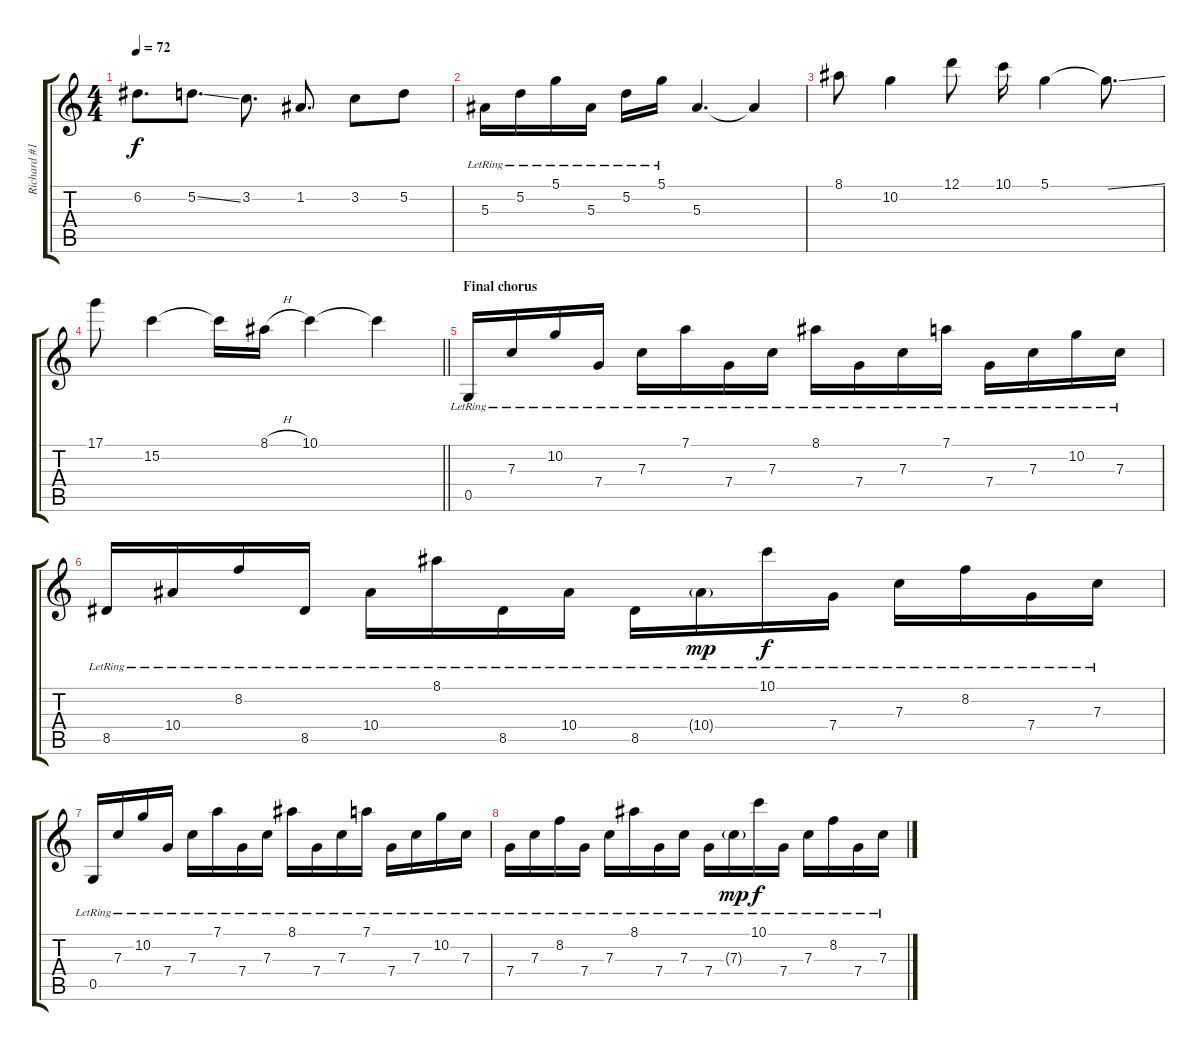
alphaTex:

\track ("Richard #1" "Richard #1") {instrument electricguitarjazz}
\staff {score tabs}
\tuning (D4 A3 F3 C3 G2 C2) {hide}
\ts (4 4)
\tempo 72
\clef g2
\ks c
6.2.8{d dy f} 5.2{ss}.8{d} 3.2.8{d} 1.2.8{d} 3.2.8 5.2.8 |
5.3{lr}.16 5.2{lr}.16 5.1{lr}.16 5.3{lr}.16 5.2{lr}.16 5.1{lr}.16 5.3.4{d} 5.3{t}.4 |
8.1.8 10.2.4 12.1.8 10.1.16 5.1.4 5.1{ss t}.8{d} |
\barLineRight lightlight
17.1.8 15.2.4 15.2{t}.16 8.1{h}.16 10.1.4 10.1{t}.4 |
\section ("" "Final chorus")
0.5{lr}.16 7.3{lr}.16 10.2{lr}.16 7.4{lr}.16 7.3{lr}.16 7.1{lr}.16 7.4{lr}.16 7.3{lr}.16 8.1{lr}.16 7.4{lr}.16 7.3{lr}.16 7.1{lr}.16 7.4{lr}.16 7.3{lr}.16 10.2{lr}.16 7.3{lr}.16 |
8.5{lr}.16 10.4{lr}.16 8.2{lr}.16 8.5{lr}.16 10.4{lr}.16 8.1{lr}.16 8.5{lr}.16 10.4{lr}.16 8.5{lr}.16 10.4{g lr}.16{dy mp} 10.1{lr}.16{dy f} 7.4{lr}.16 7.3{lr}.16 8.2{lr}.16 7.4{lr}.16 7.3{lr}.16 |
0.5{lr}.16 7.3{lr}.16 10.2{lr}.16 7.4{lr}.16 7.3{lr}.16 7.1{lr}.16 7.4{lr}.16 7.3{lr}.16 8.1{lr}.16 7.4{lr}.16 7.3{lr}.16 7.1{lr}.16 7.4{lr}.16 7.3{lr}.16 10.2{lr}.16 7.3{lr}.16 |
7.4{lr}.16 7.3{lr}.16 8.2{lr}.16 7.4{lr}.16 7.3{lr}.16 8.1{lr}.16 7.4{lr}.16 7.3{lr}.16 7.4{lr}.16 7.3{g lr}.16{dy mp} 10.1{lr}.16{dy f} 7.4{lr}.16 7.3{lr}.16 8.2{lr}.16 7.4{lr}.16 7.3{lr}.16
